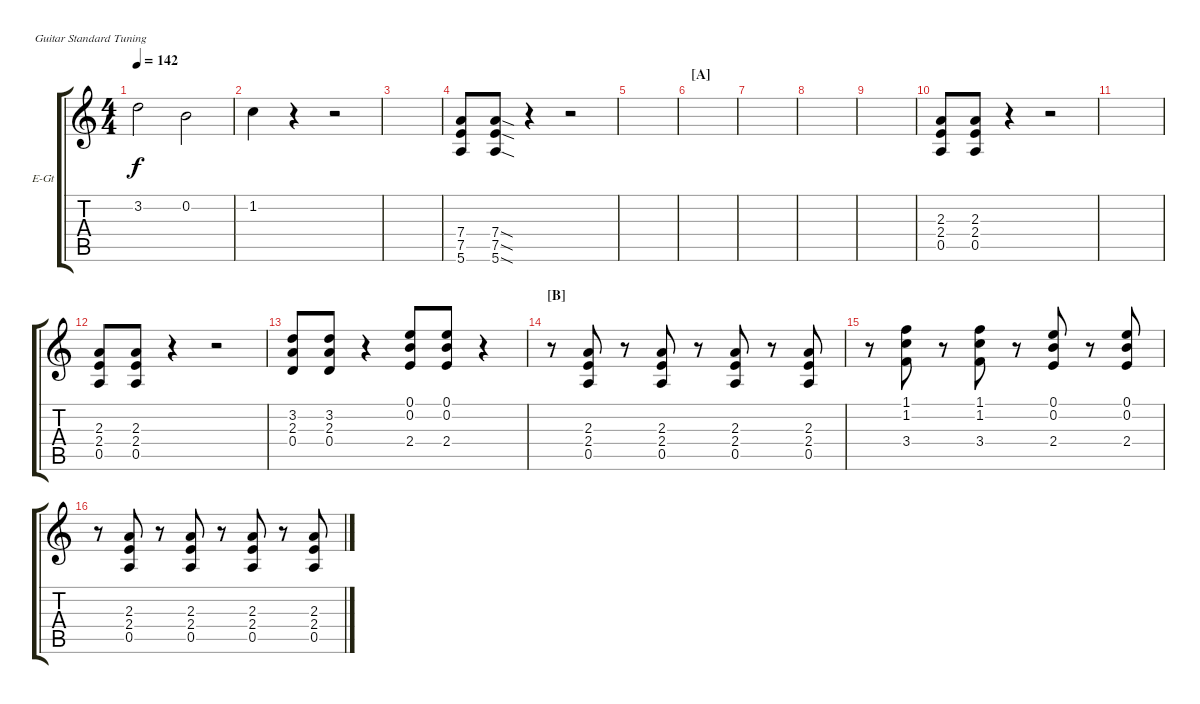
\defaultSystemsLayout 4
\bracketExtendMode groupsimilarinstruments
\firstSystemTrackNameOrientation horizontal
\otherSystemsTrackNameOrientation horizontal
\track ("Rhythm Guitar" "E-Gt") {instrument distortionguitar}
\staff {score tabs}
\tuning (E4 B3 G3 D3 A2 E2)
\ts (4 4)
\tempo 142
\clef g2
\ks c
3.2.2{dy f instrument distortionguitar} 0.2.2 |
1.2.4 r.4 r.2 |
|
(7.5 7.4 5.6).8 (7.5{sod} 7.4{sod} 5.6{sod}).8 r.4 r.2 |
|
\section ("A" "")
|
|
|
|
(0.5 2.3 2.4).8 (0.5 2.4 2.3).8 r.4 r.2 |
|
(0.5 2.3 2.4).8 (0.5 2.4 2.3).8 r.4 r.2 |
(0.4 3.2 2.3).8 (0.4 2.3 3.2).8 r.4 (2.4 0.2 0.1).8 (2.4 0.2 0.1).8 r.4 |
\section ("B" "")
r.8 (0.5 2.4 2.3).8 r.8 (0.5 2.4 2.3).8 r.8 (0.5 2.4 2.3).8 r.8 (0.5 2.4 2.3).8 |
r.8 (3.4 1.2 1.1).8 r.8 (3.4 1.2 1.1).8 r.8 (2.4 0.2 0.1).8 r.8 (2.4 0.2 0.1).8 |
r.8 (0.5 2.4 2.3).8 r.8 (0.5 2.4 2.3).8 r.8 (0.5 2.4 2.3).8 r.8 (0.5 2.4 2.3).8
